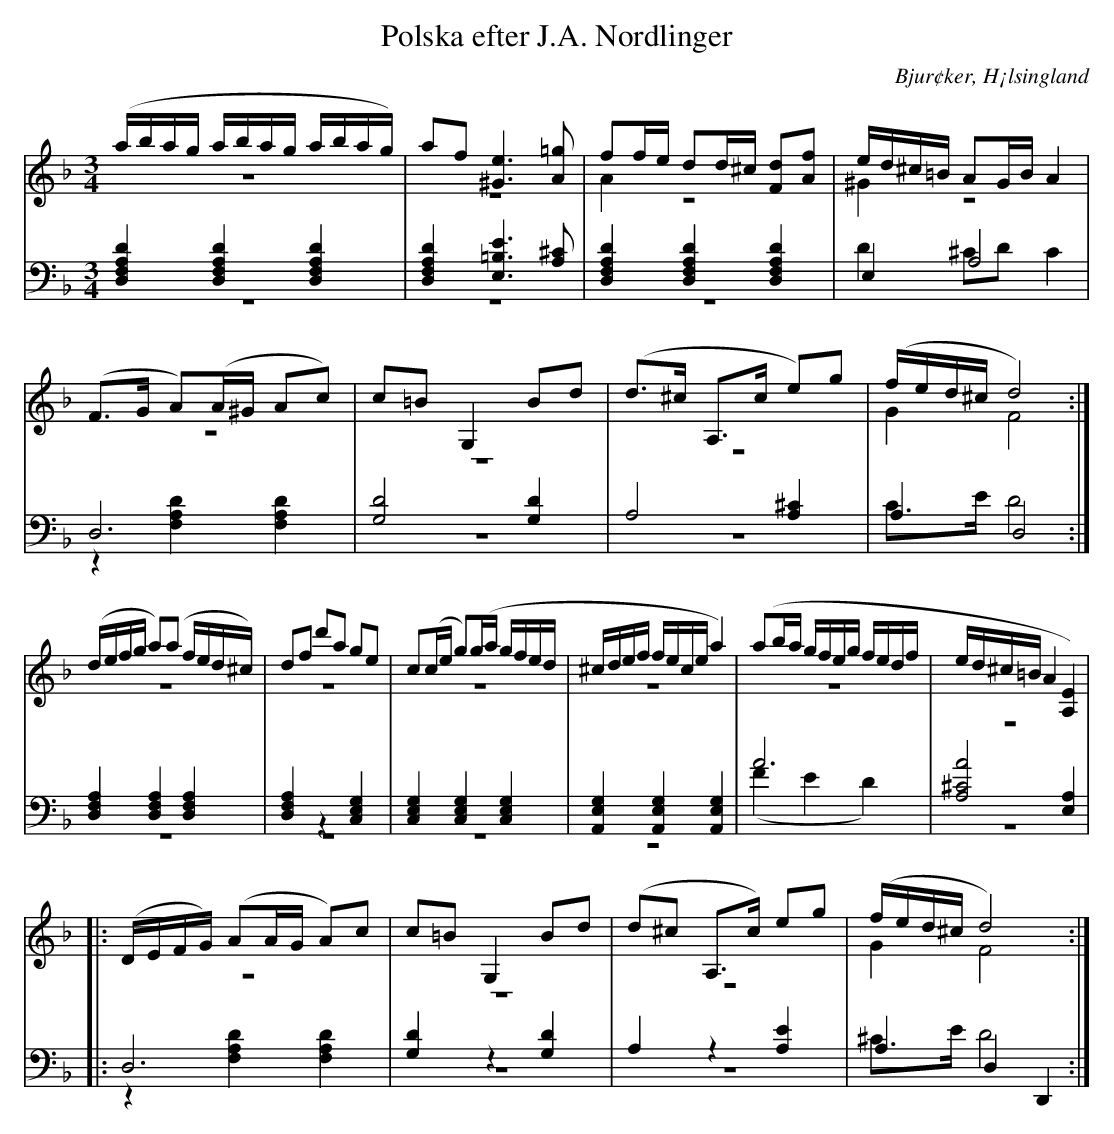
X:1
T: Polska efter J.A. Nordlinger
O: Bjur¢ker, H¡lsingland
M: 3/4
L: 1/16
K: Dm
V:1
V:2 merge
V:3
V:4 merge
V:1
(abag abag abag)|a2f2 [^G6e6] [A2=g2]|f2fe d2d^c [F2d2][A2f2]|ed^c=B A2GB A4|
(F2>G2 A2)(A^G A2c2)|c2=B2 G,4 B2d2|(d2>^c2 A,2>c2 e2)g2|(fed^c d8):|
(defg a2)(a2 fed^c)|d2f2 d'2a2 g2e2|c2(ce g2)(ga gfed|^cdef fece a4)|(a2ba gfeg fedf|ed^c=B A4 [A,4E4])|
|:(DEFG) (A2AG A2)c2|c2=B2 G,4 B2d2|(d2^c2 A,2>c2) e2g2|(fed^c d8):|
V:2
z12 |z12|A4 z8|^G4 z8|
z12|z12|z12|G4 F8:|
z12 |z12|z12|z12|z12|z12|
|:z12 |z12|z12|G4 F8:|
V:3 clef=bass
[D,4F,4A,4D4] [D,4F,4A,4D4] [D,4F,4A,4D4]|[D,4F,4A,4D4] [E,6=B,6E6] [A,2^C2]|[D,4F,4A,4D4] [D,4F,4A,4D4] [D,4F,4A,4D4]|E,4 A,8|
D,12|[G,8D8] [G,4D4]|A,8 [A,4^C4]|A,4 D,8:|
[D,4F,4A,4] [D,4F,4A,4] [D,4F,4A,4]|[D,4F,4A,4] z4 [C,4E,4G,4]|[C,4E,4G,4] [C,4E,4G,4] [C,4E,4G,4]|[A,,4E,4G,4] [A,,4E,4G,4] [A,,4E,4G,4]|A12|[A,8^C8A8] [A,4E,4]|
|:D,12|[G,4D4] z4 [G,4D4]|A,4 z4 [A,4E4]|A,4 D,4 D,,4:|
V:4 clef=bass
z12 |z12|z12|D4 ^C2D2 C4|
z4 [F,4A,4D4] [F,4A,4D4]|z12|z12|C2>E2 D8:|
z12 |z12|z12|z12|(F4 E4 D4)|z12|
|:z4 [F,4A,4D4] [F,4A,4D4] |z12|z12|^C2>E2 D8:|
